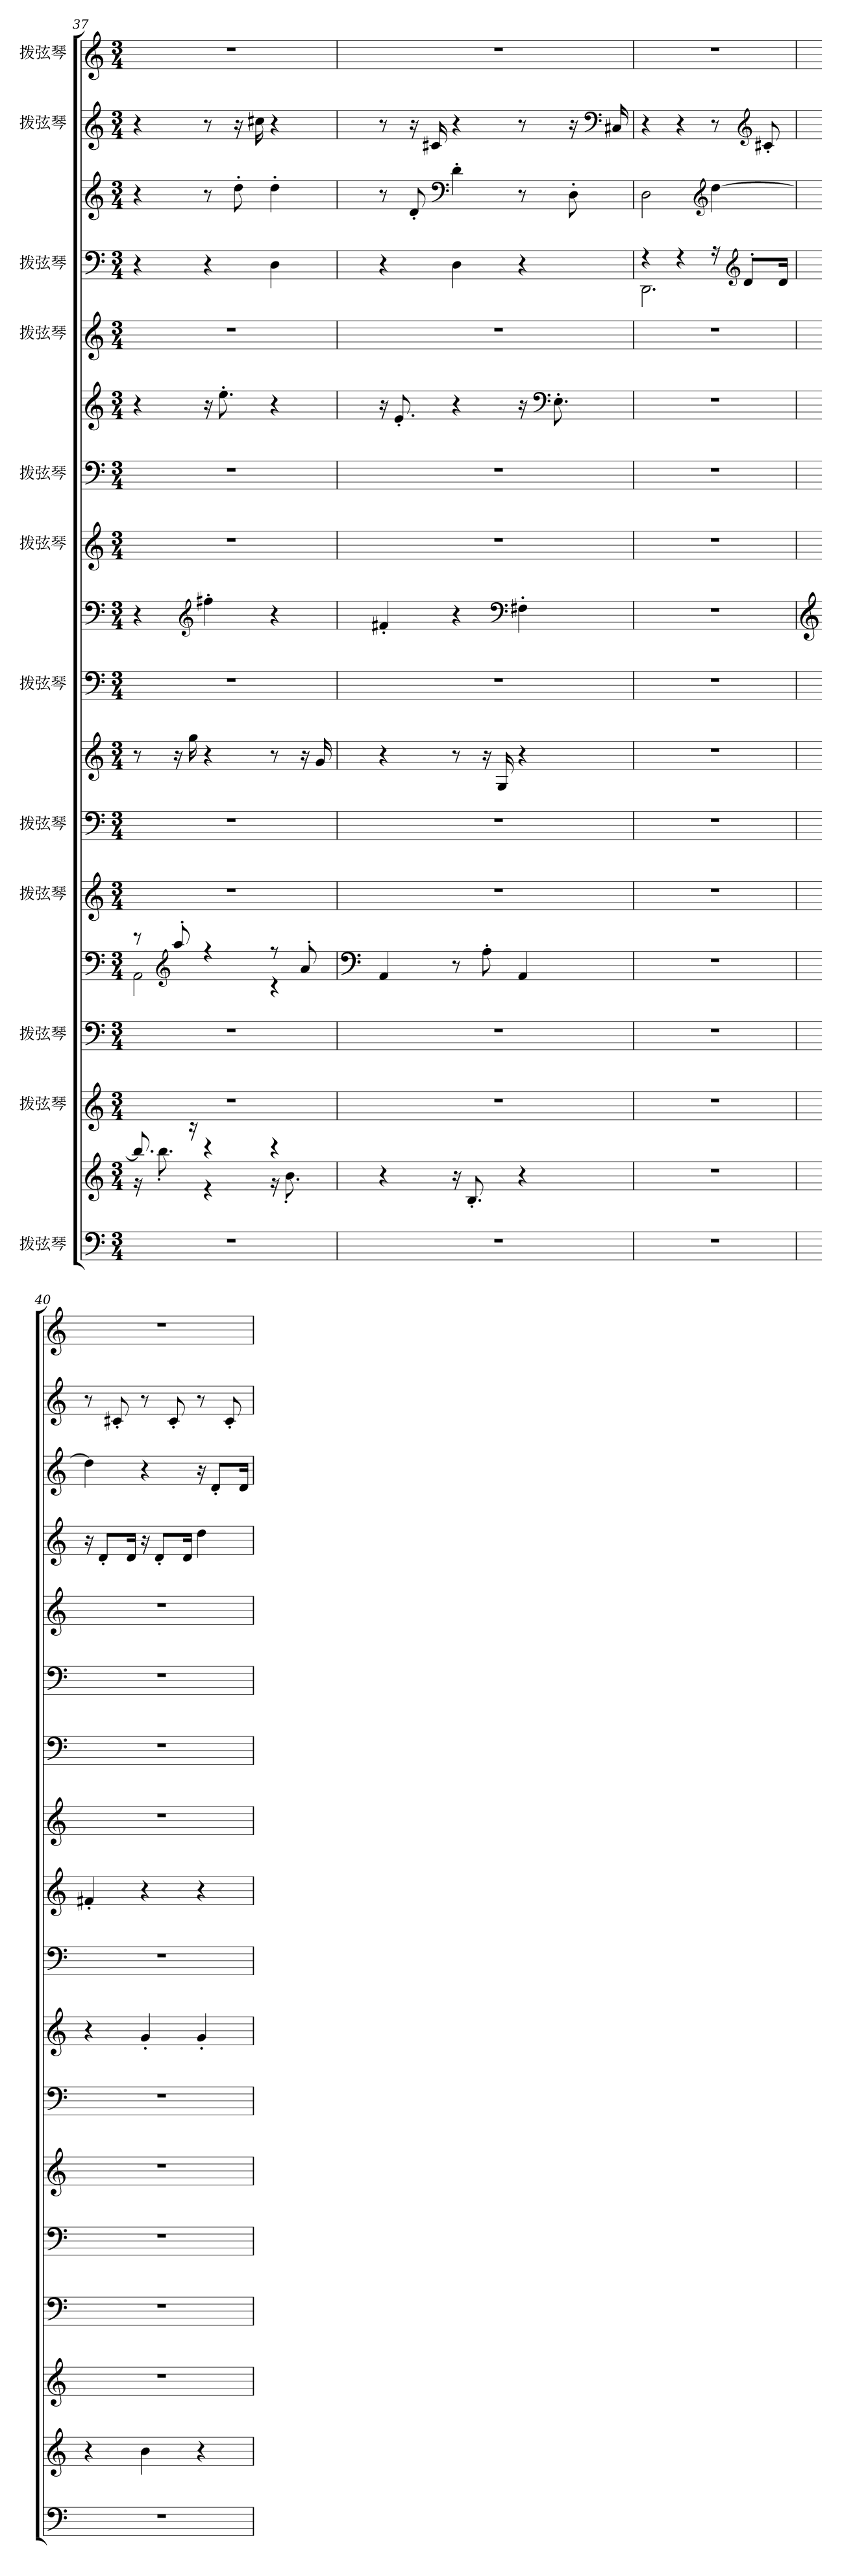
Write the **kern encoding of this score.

**kern	**kern	**kern	**kern	**kern	**kern	**kern	**kern	**kern	**kern	**kern	**kern	**kern	**kern	**kern	**kern	**kern	**kern
*part12	*part12	*part11	*part10	*part10	*part9	*part8	*part8	*part7	*part7	*part6	*part5	*part5	*part4	*part3	*part3	*part2	*part1
*staff18	*staff17	*staff16	*staff15	*staff14	*staff13	*staff12	*staff11	*staff10	*staff9	*staff8	*staff7	*staff6	*staff5	*staff4	*staff3	*staff2	*staff1
*I"拨弦琴	*	*I"拨弦琴	*I"拨弦琴	*	*I"拨弦琴	*I"拨弦琴	*	*I"拨弦琴	*	*I"拨弦琴	*I"拨弦琴	*	*I"拨弦琴	*I"拨弦琴	*	*I"拨弦琴	*I"拨弦琴
!!LO:PB:g=z
*clefF4	*clefG2	*clefG2	*clefF4	*clefF4	*clefG2	*clefF4	*clefG2	*clefF4	*clefF4	*clefG2	*clefF4	*clefG2	*clefG2	*clefF4	*clefG2	*clefG2	*clefG2
*k[]	*k[]	*k[]	*k[]	*k[]	*k[]	*k[]	*k[]	*k[]	*k[]	*k[]	*k[]	*k[]	*k[]	*k[]	*k[]	*k[]	*k[]
*M3/4	*M3/4	*M3/4	*M3/4	*M3/4	*M3/4	*M3/4	*M3/4	*M3/4	*M3/4	*M3/4	*M3/4	*M3/4	*M3/4	*M3/4	*M3/4	*M3/4	*M3/4
=37	=37	=37	=37	=37	=37	=37	=37	=37	=37	=37	=37	=37	=37	=37	=37	=37	=37
*	*^	*	*	*^	*	*	*	*	*	*	*	*	*	*	*	*	*
2.r	8.bb/]	16r	2.r	2.r	8r	2AA\	2.r	2.r	8r	2.r	4r	2.r	2.r	4r	2.r	4r	4r	4r	2.r
.	.	8.bb'\	.	.	.	.	.	.	.	.	.	.	.	.	.	.	.	.	.
*	*	*	*	*	*clefG2	*	*	*	*	*	*	*	*	*	*	*	*	*	*
.	.	.	.	.	8aa'/	.	.	.	16r	.	.	.	.	.	.	.	.	.	.
.	16r	.	.	.	.	.	.	.	16gg\	.	.	.	.	.	.	.	.	.	.
*	*	*	*	*	*	*	*	*	*	*	*clefG2	*	*	*	*	*	*	*	*
.	4r	4r	.	.	4r	.	.	.	4r	.	4ff#X'\	.	.	16r	.	4r	8r	8r	.
.	.	.	.	.	.	.	.	.	.	.	.	.	.	8.ee'\	.	.	.	.	.
.	.	.	.	.	.	.	.	.	.	.	.	.	.	.	.	.	8dd'\	16r	.
.	.	.	.	.	.	.	.	.	.	.	.	.	.	.	.	.	.	16cc#X\	.
.	4r	16r	.	.	8r	4r	.	.	8r	.	4r	.	.	4r	.	4D\	4dd'\	4r	.
.	.	8.b'\	.	.	.	.	.	.	.	.	.	.	.	.	.	.	.	.	.
.	.	.	.	.	8a'/	.	.	.	16r	.	.	.	.	.	.	.	.	.	.
.	.	.	.	.	.	.	.	.	16g/	.	.	.	.	.	.	.	.	.	.
*	*v	*v	*	*	*v	*v	*	*	*	*	*	*	*	*	*	*	*	*	*
=38	=38	=38	=38	=38	=38	=38	=38	=38	=38	=38	=38	=38	=38	=38	=38	=38	=38
*	*	*	*	*clefF4	*	*	*	*	*	*	*	*	*	*	*	*	*
2.r	4r	2.r	2.r	4AA/	2.r	2.r	4r	2.r	4f#X'/	2.r	2.r	16r	2.r	4r	8r	8r	2.r
.	.	.	.	.	.	.	.	.	.	.	.	8.e'/	.	.	.	.	.
.	.	.	.	.	.	.	.	.	.	.	.	.	.	.	8d'/	16r	.
.	.	.	.	.	.	.	.	.	.	.	.	.	.	.	.	16c#X/	.
*	*	*	*	*	*	*	*	*	*	*	*	*	*	*	*clefF4	*	*
.	16r	.	.	8r	.	.	8r	.	4r	.	.	4r	.	4D\	4d'\	4r	.
.	8.B'/	.	.	.	.	.	.	.	.	.	.	.	.	.	.	.	.
.	.	.	.	8A'\	.	.	16r	.	.	.	.	.	.	.	.	.	.
.	.	.	.	.	.	.	16G/	.	.	.	.	.	.	.	.	.	.
*	*	*	*	*	*	*	*	*	*clefF4	*	*	*	*	*	*	*	*
.	4r	.	.	4AA/	.	.	4r	.	4F#X'\	.	.	16r	.	4r	8r	8r	.
*	*	*	*	*	*	*	*	*	*	*	*	*clefF4	*	*	*	*	*
.	.	.	.	.	.	.	.	.	.	.	.	8.E'\	.	.	.	.	.
.	.	.	.	.	.	.	.	.	.	.	.	.	.	.	8D'\	16r	.
*	*	*	*	*	*	*	*	*	*	*	*	*	*	*	*	*clefF4	*
.	.	.	.	.	.	.	.	.	.	.	.	.	.	.	.	16C#X/	.
!!LO:PB:g=z
=39	=39	=39	=39	=39	=39	=39	=39	=39	=39	=39	=39	=39	=39	=39	=39	=39	=39
*	*	*	*	*	*	*	*	*	*	*	*	*	*	*^	*	*	*
2.r	2.r	2.r	2.r	2.r	2.r	2.r	2.r	2.r	2.r	2.r	2.r	2.r	2.r	4r	2.DD\	2D\	4r	2.r
.	.	.	.	.	.	.	.	.	.	.	.	.	.	4r	.	.	4r	.
*	*	*	*	*	*	*	*	*	*	*	*	*	*	*	*	*clefG2	*	*
.	.	.	.	.	.	.	.	.	.	.	.	.	.	16r	.	[4dd\	8r	.
*	*	*	*	*	*	*	*	*	*	*	*	*	*	*clefG2	*	*	*	*
.	.	.	.	.	.	.	.	.	.	.	.	.	.	8d'/L	.	.	.	.
*	*	*	*	*	*	*	*	*	*	*	*	*	*	*	*	*	*clefG2	*
.	.	.	.	.	.	.	.	.	.	.	.	.	.	.	.	.	8c#X'/	.
.	.	.	.	.	.	.	.	.	.	.	.	.	.	16d/Jk	.	.	.	.
*	*	*	*	*	*	*	*	*	*	*	*	*	*	*v	*v	*	*	*
=40	=40	=40	=40	=40	=40	=40	=40	=40	=40	=40	=40	=40	=40	=40	=40	=40	=40
*	*	*	*	*	*	*	*	*	*clefG2	*	*	*	*	*	*	*	*
2.r	4r	2.r	2.r	2.r	2.r	2.r	4r	2.r	4f#X'/	2.r	2.r	2.r	2.r	16r	4dd\]	8r	2.r
.	.	.	.	.	.	.	.	.	.	.	.	.	.	8d'/L	.	.	.
.	.	.	.	.	.	.	.	.	.	.	.	.	.	.	.	8c#X'/	.
.	.	.	.	.	.	.	.	.	.	.	.	.	.	16d/Jk	.	.	.
.	4b\	.	.	.	.	.	4g'/	.	4r	.	.	.	.	16r	4r	8r	.
.	.	.	.	.	.	.	.	.	.	.	.	.	.	8d'/L	.	.	.
.	.	.	.	.	.	.	.	.	.	.	.	.	.	.	.	8c#'/	.
.	.	.	.	.	.	.	.	.	.	.	.	.	.	16d/Jk	.	.	.
.	4r	.	.	.	.	.	4g'/	.	4r	.	.	.	.	4dd\	16r	8r	.
.	.	.	.	.	.	.	.	.	.	.	.	.	.	.	8d'/L	.	.
.	.	.	.	.	.	.	.	.	.	.	.	.	.	.	.	8c#'/	.
.	.	.	.	.	.	.	.	.	.	.	.	.	.	.	16d/Jk	.	.
=	=	=	=	=	=	=	=	=	=	=	=	=	=	=	=	=	=
*-	*-	*-	*-	*-	*-	*-	*-	*-	*-	*-	*-	*-	*-	*-	*-	*-	*-
